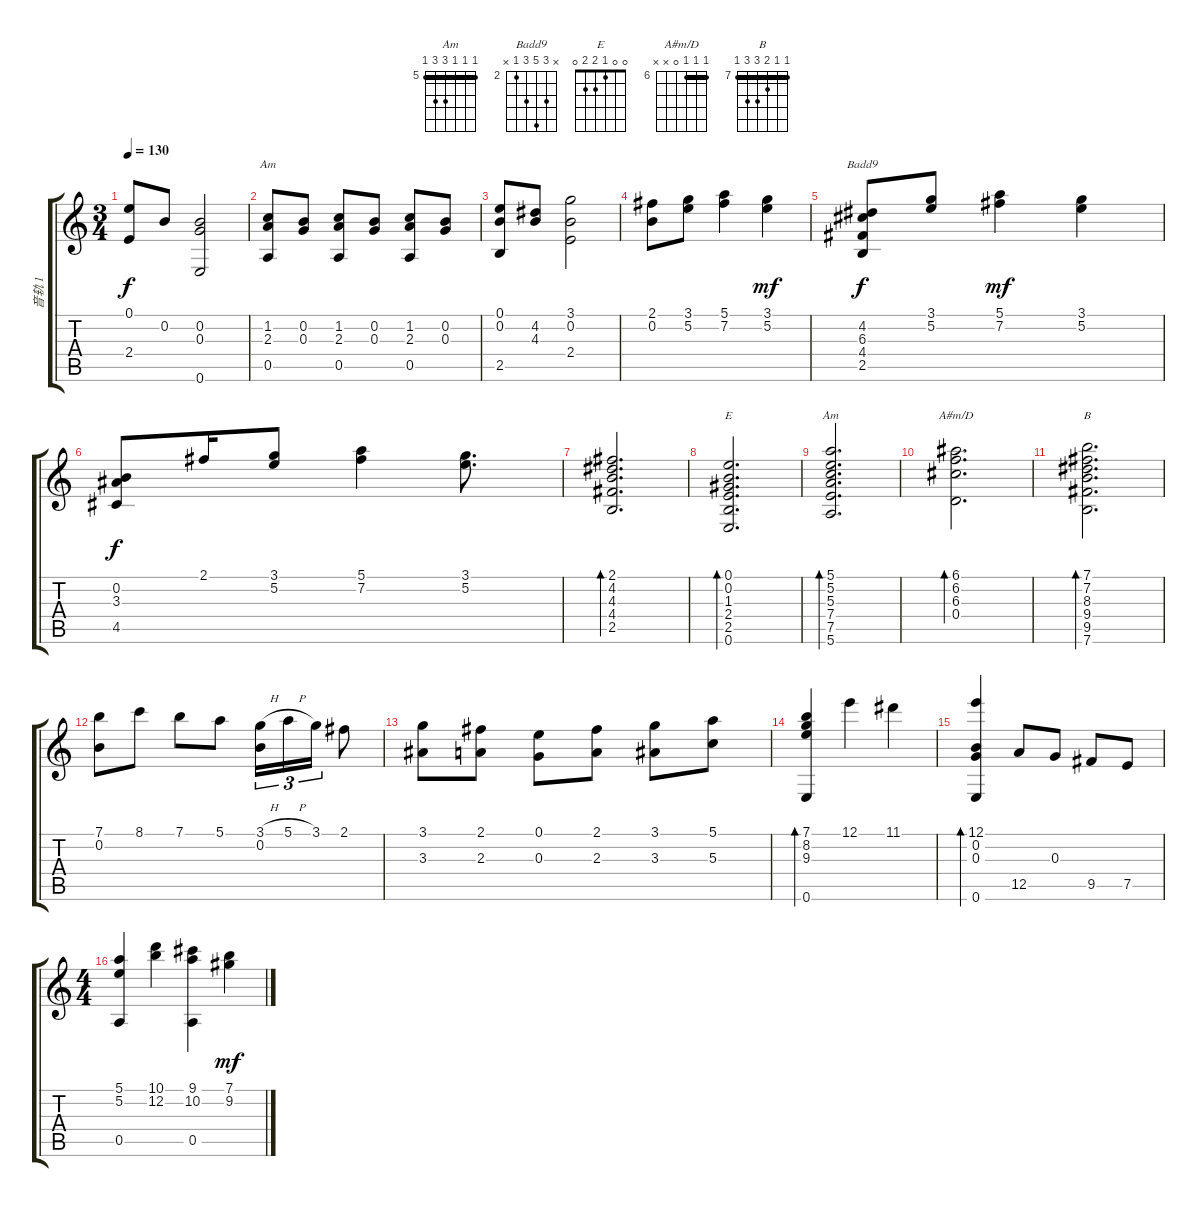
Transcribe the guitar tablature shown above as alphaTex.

\track ("音轨 1" "音轨 1") {instrument acousticguitarnylon}
\staff {score tabs}
\tuning (E4 B3 G3 D3 A2 E2) {hide}
\chord ("Am" x 1 2 x 0 x)
\chord ("Badd9" x 4 6 4 2 x) {firstfret 2}
\chord ("E" 0 0 1 2 2 0)
\chord ("Am" 5 5 5 7 7 5) {firstfret 5 barre 5}
\chord ("A#m/D" 6 6 6 0 x x) {firstfret 6 barre 6}
\chord ("B" 7 7 8 9 9 7) {firstfret 7 barre 7}
\ts (3 4)
\tempo 130
\clef g2
\ks c
(0.1 2.4).8{dy f} 0.2.8 (0.2 0.3 0.6).2 |
(1.2 2.3 0.5).8{ch "Am"} (0.2 0.3).8 (1.2 2.3 0.5).8 (0.2 0.3).8 (1.2 2.3 0.5).8 (0.2 0.3).8 |
(0.1 0.2 2.5).8 (4.2 4.3).8 (3.1 0.2 2.4).2 |
(2.1 0.2).8 (3.1 5.2).8 (5.1 7.2).4 (3.1 5.2).4{dy mf} |
(4.2 6.3 4.4 2.5).8{ch "Badd9" dy f} (3.1 5.2).8 (5.1 7.2).4{dy mf} (3.1 5.2).4 |
(0.2 3.3 4.5).8{dy f} 2.1.16 (3.1 5.2).8 (5.1 7.2).4 (3.1 5.2).8{d} |
(2.1 4.2 4.3 4.4 2.5).2{d bd 480} |
(0.1 0.2 1.3 2.4 2.5 0.6).2{d bd 480 ch "E"} |
(5.1 5.2 5.3 7.4 7.5 5.6).2{d bd 480 ch "Am"} |
(6.1 6.2 6.3 0.4).2{d bd 480 ch "A#m/D"} |
(7.1 7.2 8.3 9.4 9.5 7.6).2{d bd 480 ch "B"} |
(7.1 0.2).8 8.1.8 7.1.8 5.1.8 (3.1{h} 0.2).16{tu (3 2)} 5.1{h}.16{tu (3 2)} 3.1.16{tu (3 2)} 2.1.8 |
(3.1 3.3).8 (2.1 2.3).8 (0.1 0.3).8 (2.1 2.3).8 (3.1 3.3).8 (5.1 5.3).8 |
(7.1 8.2 9.3 0.6).4{bd 480} 12.1.4 11.1.4 |
(12.1 0.2 0.3 0.6).4{bd 480} 12.5.8 0.3.8 9.5.8 7.5.8 |
\ts (4 4)
(5.1 5.2 0.5).4 (10.1 12.2).4 (9.1 10.2 0.5).4 (7.1 9.2).4{dy mf}
